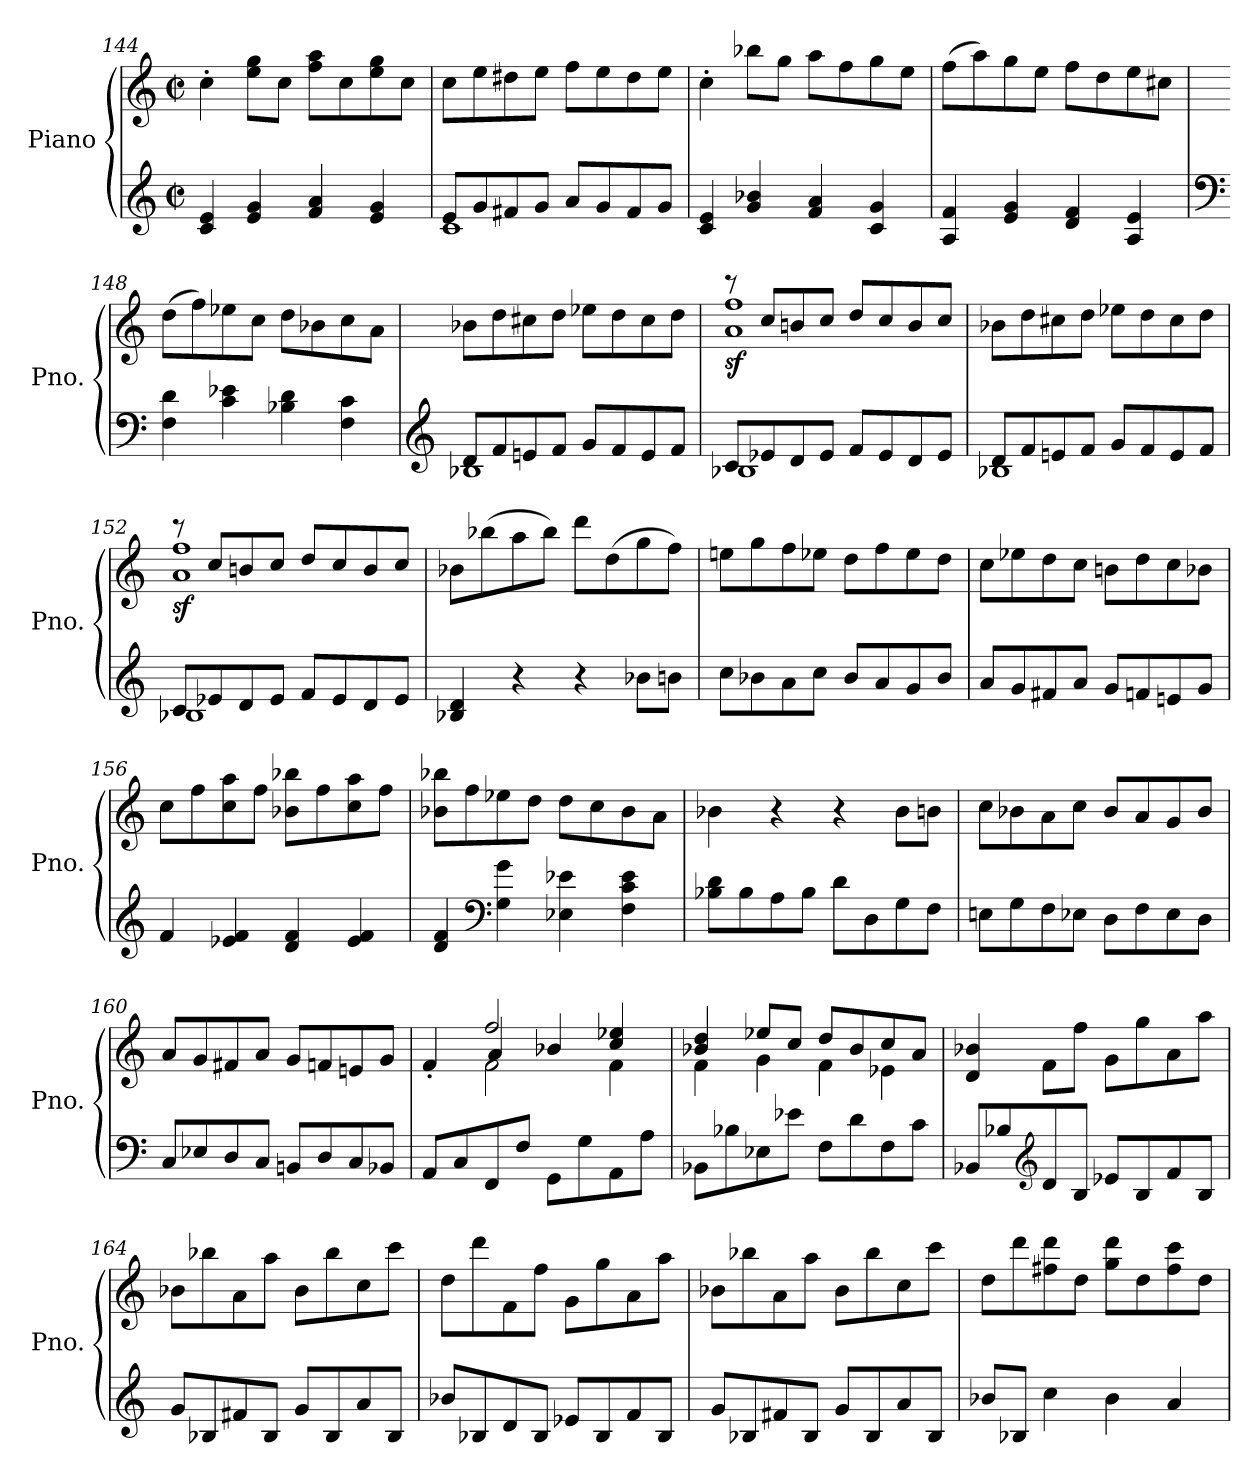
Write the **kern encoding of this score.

**kern	**kern	**dynam
*part1	*part1	*part1
*staff2	*staff1	*staff1/2
*I"Piano	*	*
*I'Pno.	*	*
!!LO:LB:g=z
*clefG2	*clefG2	*
*k[]	*k[]	*
*C:	*C:	*
*M2/2	*M2/2	*
*met(c|)	*met(c|)	*
=144	=144	=144
4c/ 4e/	4cc'\	.
4e/ 4g/	8ee\ 8gg\L	.
.	8cc\J	.
4f/ 4a/	8ff\ 8aa\L	.
.	8cc\	.
4e/ 4g/	8ee\ 8gg\	.
.	8cc\J	.
=145	=145	=145
*^	*	*
8e/L	1c	8cc\L	.
8g/	.	8ee\	.
8f#X/	.	8dd#X\	.
8g/J	.	8ee\J	.
8a/L	.	8ff\L	.
8g/	.	8ee\	.
8f#/	.	8dd#\	.
8g/J	.	8ee\J	.
*v	*v	*	*
=146	=146	=146
4c/ 4e/	4cc'\	.
4g/ 4b-X/	8bb-X\L	.
.	8gg\J	.
4f/ 4a/	8aa\L	.
.	8ff\	.
4c/ 4g/	8gg\	.
.	8ee\J	.
=147	=147	=147
4A/ 4f/	(8ff\L	.
.	8aa\)	.
4e/ 4g/	8gg\	.
.	8ee\J	.
4d/ 4f/	8ff\L	.
.	8dd\	.
4A/ 4e/	8ee\	.
.	8cc#X\J	.
=148	=148	=148
*clefF4	*	*
4F\ 4d\	(8dd\L	.
.	8ff\)	.
4c\ 4e-X\	8ee-X\	.
.	8cc\J	.
4B-X\ 4d\	8dd\L	.
.	8b-X\	.
4F\ 4c\	8cc\	.
.	8a\J	.
!!LO:LB:g=z
=149	=149	=149
*clefG2	*	*
*^	*	*
8d/L	1B-X	8b-X\L	.
8f/	.	8dd\	.
8en/	.	8cc#X\	.
8f/J	.	8dd\J	.
8g/L	.	8ee-X\L	.
8f/	.	8dd\	.
8e/	.	8cc#\	.
8f/J	.	8dd\J	.
=150	=150	=150	=150
*	*	*^	*
!	!	!	!	!LO:DY:b
8c/L	1B-X	8r	1a 1ff	sf
8e-X/	.	8cc/L	.	.
8d/	.	8bn/	.	.
8e-/J	.	8cc/J	.	.
8f/L	.	8dd/L	.	.
8e-/	.	8cc/	.	.
8d/	.	8b/	.	.
8e-/J	.	8cc/J	.	.
*	*	*v	*v	*
=151	=151	=151	=151
8d/L	1B-X	8b-X\L	.
8f/	.	8dd\	.
8en/	.	8cc#X\	.
8f/J	.	8dd\J	.
8g/L	.	8ee-X\L	.
8f/	.	8dd\	.
8e/	.	8cc#\	.
8f/J	.	8dd\J	.
=152	=152	=152	=152
*	*	*^	*
!	!	!	!	!LO:DY:b
8c/L	1B-X	8r	1a 1ff	sf
8e-X/	.	8cc/L	.	.
8d/	.	8bn/	.	.
8e-/J	.	8cc/J	.	.
8f/L	.	8dd/L	.	.
8e-/	.	8cc/	.	.
8d/	.	8b/	.	.
8e-/J	.	8cc/J	.	.
*v	*v	*	*	*
*	*v	*v	*
!!LO:LB:g=z
=153	=153	=153
4B-X/ 4d/	8b-X\L	.
.	(8bb-X\	.
4r	8aa\	.
.	8bb-\J)	.
4r	8ddd\L	.
.	(8dd\	.
8b-X\L	8gg\	.
8bn\J	8ff\J)	.
=154	=154	=154
8cc\L	8een\L	.
8b-X\	8gg\	.
8a\	8ff\	.
8cc\J	8ee-X\J	.
8b-/L	8dd\L	.
8a/	8ff\	.
8g/	8ee-\	.
8b-/J	8dd\J	.
=155	=155	=155
8a/L	8cc\L	.
8g/	8ee-X\	.
8f#X/	8dd\	.
8a/J	8cc\J	.
8g/L	8bn\L	.
8fn/	8dd\	.
8en/	8cc\	.
8g/J	8b-X\J	.
=156	=156	=156
4f/	8cc\L	.
.	8ff\	.
4e-X/ 4f/	8cc\ 8aa\	.
.	8ff\J	.
4d/ 4f/	8b-X\ 8bb-X\L	.
.	8ff\	.
4e-/ 4f/	8cc\ 8aa\	.
.	8ff\J	.
!!LO:LB:g=z
=157	=157	=157
4d/ 4f/	8b-X\ 8bb-X\L	.
.	8ff\	.
*clefF4	*	*
4G\ 4g\	8ee-X\	.
.	8dd\J	.
4E-X\ 4e-X\	8dd\L	.
.	8cc\	.
4F\ 4c\ 4e-\	8b-\	.
.	8a\J	.
=158	=158	=158
8B-X\ 8d\L	4b-X\	.
8B-\	.	.
8A\	4r	.
8B-\J	.	.
8d\L	4r	.
8D\	.	.
8G\	8b-\L	.
8F\J	8bn\J	.
=159	=159	=159
8En\L	8cc\L	.
8G\	8b-X\	.
8F\	8a\	.
8E-X\J	8cc\J	.
8D\L	8b-/L	.
8F\	8a/	.
8E-\	8g/	.
8D\J	8b-/J	.
=160	=160	=160
8C/L	8a/L	.
8E-X/	8g/	.
8D/	8f#X/	.
8C/J	8a/J	.
8BBn/L	8g/L	.
8D/	8fn/	.
8C/	8en/	.
8BB-X/J	8g/J	.
!!LO:PB:g=z
=161	=161	=161
*	*^	*
*	*	*^	*
8AA/L	4f'/	4ryy	4ryy	.
8C/	.	.	.	.
8FF/	2ff/	2f\	4a/	.
8F/J	.	.	.	.
8GG\L	.	.	4b-X/	.
8G\	.	.	.	.
8AA\	4cc/ 4ee-X/	4f\	4ryy	.
8A\J	.	.	.	.
*	*	*v	*v	*
=162	=162	=162	=162
8BB-X\L	4b-X/ 4dd/	4f\	.
8B-X\	.	.	.
8E-X\	8ee-X/L	4g\	.
8e-X\J	8cc/J	.	.
8F\L	8dd/L	4f\	.
8d\	8b-/	.	.
8F\	8cc/	4e-X\	.
8c\J	8a/J	.	.
*	*v	*v	*
=163	=163	=163
8BB-X/L	4d/ 4b-X/	.
8B-X/	.	.
*clefG2	*	*
8d/	8f\L	.
8B-/J	8ff\J	.
8e-X/L	8g\L	.
8B-/	8gg\	.
8f/	8a\	.
8B-/J	8aa\J	.
=164	=164	=164
8g/L	8b-X\L	.
8B-X/	8bb-X\	.
8f#X/	8a\	.
8B-/J	8aa\J	.
8g/L	8b-\L	.
8B-/	8bb-\	.
8a/	8cc\	.
8B-/J	8ccc\J	.
!!LO:LB:g=z
=165	=165	=165
8b-X/L	8dd\L	.
8B-X/	8ddd\	.
8d/	8f\	.
8B-/J	8ff\J	.
8e-X/L	8g\L	.
8B-/	8gg\	.
8f/	8a\	.
8B-/J	8aa\J	.
=166	=166	=166
8g/L	8b-X\L	.
8B-X/	8bb-X\	.
8f#X/	8a\	.
8B-/J	8aa\J	.
8g/L	8b-\L	.
8B-/	8bb-\	.
8a/	8cc\	.
8B-/J	8ccc\J	.
=167	=167	=167
8b-X/L	8dd\L	.
8B-X/J	8ddd\	.
4cc\	8ff#X\ 8ddd\	.
.	8dd\J	.
4b-\	8gg\ 8ddd\L	.
.	8dd\	.
4a/	8ff#\ 8ccc\	.
.	8dd\J	.
=	=	=
*-	*-	*-
